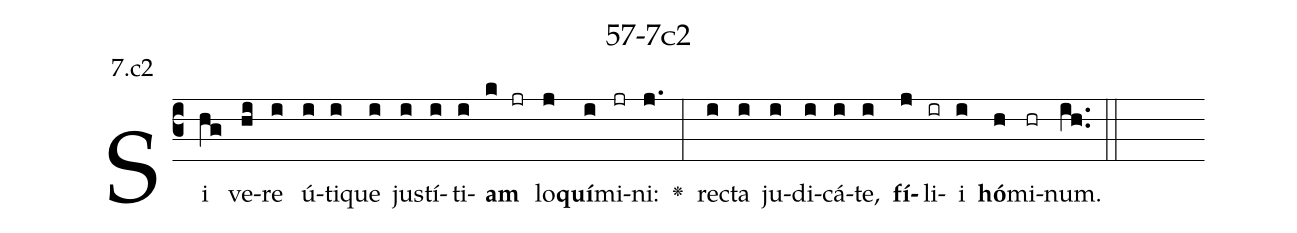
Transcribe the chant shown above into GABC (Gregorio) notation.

name: 57-7c2;
annotation: 7.c2;
%%
(c3)Si(hg) ve(hi)re(i) ú(i)ti(i)que(i) jus(i)tí(i)ti(i)<b>am</b>(k jr) lo(j)<b>quí</b>(i)mi(jr)ni:(j.) <v>\greheightstar</v>(:) rec(i)ta(i) ju(i)di(i)cá(i)te,(i) <b>fí</b>(j)li(ir)i(i) <b>hó</b>(h)mi(hr)num.(ih..) (::)


%E(i) u(i) o(j) u(i) a(h) e.(ih..) (::)
